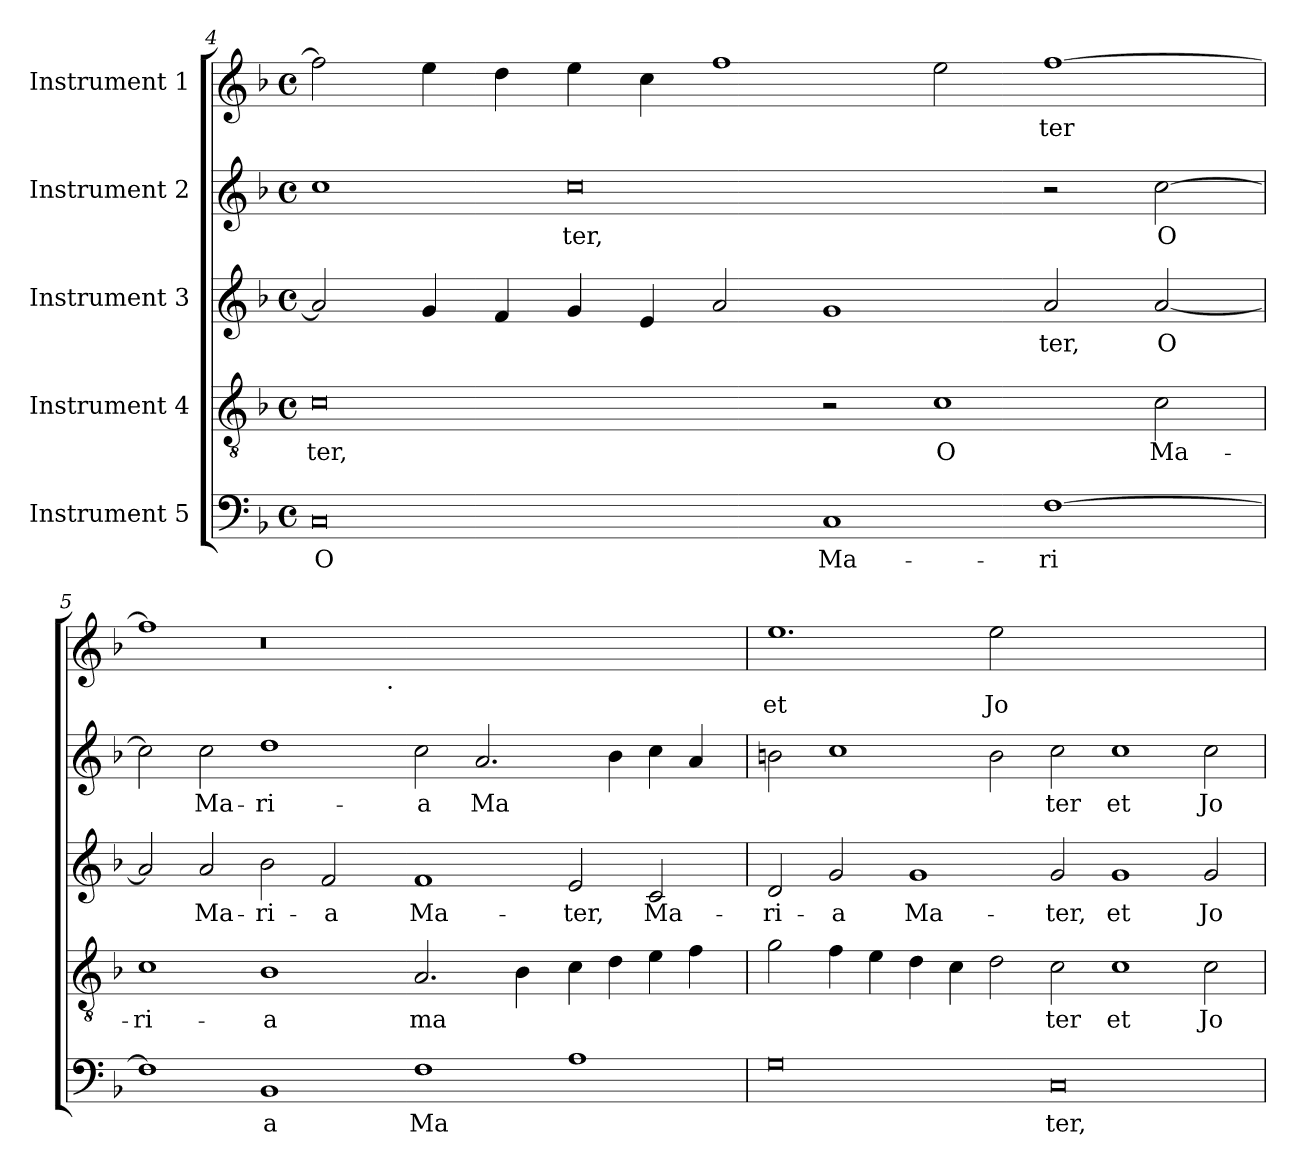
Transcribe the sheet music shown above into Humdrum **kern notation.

**kern	**text	**kern	**text	**kern	**text	**kern	**text	**kern	**text
*part5	*part5	*part4	*part4	*part3	*part3	*part2	*part2	*part1	*part1
*staff5	*staff5	*staff4	*staff4	*staff3	*staff3	*staff2	*staff2	*staff1	*staff1
*I"Instrument 5	*	*I"Instrument 4	*	*I"Instrument 3	*	*I"Instrument 2	*	*I"Instrument 1	*
*clefF4	*	*clefGv2	*	*clefG2	*	*clefG2	*	*clefG2	*
*k[b-]	*	*k[b-]	*	*k[b-]	*	*k[b-]	*	*k[b-]	*
*F:	*	*F:	*	*F:	*	*F:	*	*F:	*
*M4/4	*	*M4/4	*	*M4/4	*	*M4/4	*	*M4/4	*
*met(c)	*	*met(c)	*	*met(c)	*	*met(c)	*	*met(c)	*
=4	=4	=4	=4	=4	=4	=4	=4	=4	=4
!	!LO:LY:b:rj	!	!LO:LY:b:rj	!	!LO:LY:b:rj	!	!LO:LY:b:rj	!	!LO:LY:b:rj
0C	O	0c	-ter,	2a/]	--	1cc	--	2ff\]	--
!	!	!	!	!	!LO:LY:b:rj	!	!	!	!LO:LY:b:rj
.	.	.	.	4g/	--	.	.	4ee\	--
!	!	!	!	!	!LO:LY:b:rj	!	!	!	!LO:LY:b:rj
.	.	.	.	4f/	--	.	.	4dd\	--
!	!	!	!	!	!LO:LY:b:rj	!	!LO:LY:b:rj	!	!LO:LY:b:rj
.	.	.	.	4g/	--	0cc	-ter,	4ee\	--
!	!	!	!	!	!LO:LY:b:rj	!	!	!	!LO:LY:b:rj
.	.	.	.	4e/	--	.	.	4cc\	--
!	!	!	!	!	!LO:LY:b:rj	!	!	!	!LO:LY:b:rj
.	.	.	.	2a/	--	.	.	1ff	--
!	!LO:LY:b:rj	!	!	!	!LO:LY:b:rj	!	!	!	!
1C	Ma-	2r	.	1g	--	.	.	.	.
!	!	!	!LO:LY:b:rj	!	!	!	!	!	!LO:LY:b:rj
.	.	1c	O	.	.	.	.	2ee\	--
!	!LO:LY:b:rj	!	!	!	!LO:LY:b:rj	!	!	!	!LO:LY:b:rj
[<1F	-ri-	.	.	2a/	-ter,	2r	.	[<1ff	-ter
!	!	!	!LO:LY:b:rj	!	!LO:LY:b:rj	!	!LO:LY:b:rj	!	!
.	.	2c\	Ma-	[<2a/	O	[<2cc\	O	.	.
!!LO:PB:g=z
=5	=5	=5	=5	=5	=5	=5	=5	=5	=5
!	!LO:LY:b:rj	!	!LO:LY:b:rj	!	!LO:LY:b:rj	!	!LO:LY:b:rj	!	!LO:LY:b:rj
*	*	*	*	*	*	*	*	*^	*
1F]	--	1c	-ri-	2a/]	.	2cc\]	.	1ff]	1ryy	.
!	!	!	!	!	!LO:LY:b:rj	!	!LO:LY:b:rj	!	!	!
.	.	.	.	2a/	Ma-	2cc\	Ma-	.	.	.
!	!LO:LY:b:rj	!	!LO:LY:b:rj	!	!LO:LY:b:rj	!	!LO:LY:b:rj	!	!	!
1BB-	-a	1B-	-a	2b-\	-ri-	1dd	-ri-	0.r	2ryy	.
!	!	!	!	!	!LO:LY:b:rj	!	!	!	!	!
.	.	.	.	2f/	-a	.	.	.	4ryy	.
.	.	.	.	.	.	.	.	.	16..ryy	.
!	!	!	!	!	!	!	!	!	!LO:TX:b:t=.	!
.	.	.	.	.	.	.	.	.	1ryy	.
!	!LO:LY:b:rj	!	!LO:LY:b:rj	!	!LO:LY:b:rj	!	!LO:LY:b:rj	!	!	!
1F	Ma-	2.A/	ma-	1f	Ma-	2cc\	-a	.	.	.
!	!	!	!	!	!	!	!LO:LY:b:rj	!	!	!
.	.	.	.	.	.	2.a/	Ma-	.	.	.
!	!	!	!LO:LY:b:rj	!	!	!	!	!	!	!
.	.	4B-\	--	.	.	.	.	.	.	.
.	.	.	.	.	.	.	.	.	1ryy	.
!	!LO:LY:b:rj	!	!LO:LY:b:rj	!	!LO:LY:b:rj	!	!	!	!	!
1A	--	4c\	--	2e/	-ter,	.	.	.	.	.
!	!	!	!LO:LY:b:rj	!	!	!	!LO:LY:b:rj	!	!	!
.	.	4d\	--	.	.	4b-\	--	.	.	.
!	!	!	!LO:LY:b:rj	!	!LO:LY:b:rj	!	!LO:LY:b:rj	!	!	!
.	.	4e\	--	2c/	Ma-	4cc\	--	.	.	.
!	!	!	!LO:LY:b:rj	!	!	!	!LO:LY:b:rj	!	!	!
.	.	4f\	--	.	.	4a/	--	.	.	.
.	.	.	.	.	.	.	.	.	8ryy	.
.	.	.	.	.	.	.	.	.	64ryy	.
=6	=6	=6	=6	=6	=6	=6	=6	=6	=6	=6
!	!LO:LY:b:rj	!	!LO:LY:b:rj	!	!LO:LY:b:rj	!	!LO:LY:b:rj	!	!	!LO:LY:b:rj
*	*	*	*	*	*	*	*	*v	*v	*
0G	--	2g\	--	2d/	-ri-	2bn\	--	1.ee	et
!	!	!	!LO:LY:b:rj	!	!LO:LY:b:rj	!	!LO:LY:b:rj	!	!
.	.	4f\	--	2g/	-a	1cc	--	.	.
!	!	!	!LO:LY:b:rj	!	!	!	!	!	!
.	.	4e\	--	.	.	.	.	.	.
!	!	!	!LO:LY:b:rj	!	!LO:LY:b:rj	!	!	!	!
.	.	4d\	--	1g	Ma-	.	.	.	.
!	!	!	!LO:LY:b:rj	!	!	!	!	!	!
.	.	4c\	--	.	.	.	.	.	.
!	!	!	!LO:LY:b:rj	!	!	!	!LO:LY:b:rj	!	!LO:LY:b:rj
.	.	2d\	--	.	.	2b\	--	2ee\	Jo-
!	!LO:LY:b:rj	!	!LO:LY:b:rj	!	!LO:LY:b:rj	!	!LO:LY:b:rj	!	!
0C	-ter,	2c\	-ter	2g/	-ter,	2cc\	-ter	0ryy	.
!	!	!	!LO:LY:b:rj	!	!LO:LY:b:rj	!	!LO:LY:b:rj	!	!
.	.	1c	et	1g	et	1cc	et	.	.
!	!	!	!LO:LY:b:rj	!	!LO:LY:b:rj	!	!LO:LY:b:rj	!	!
.	.	2c\	Jo-	2g/	Jo-	2cc\	Jo-	.	.
=	=	=	=	=	=	=	=	=	=
*-	*-	*-	*-	*-	*-	*-	*-	*-	*-
